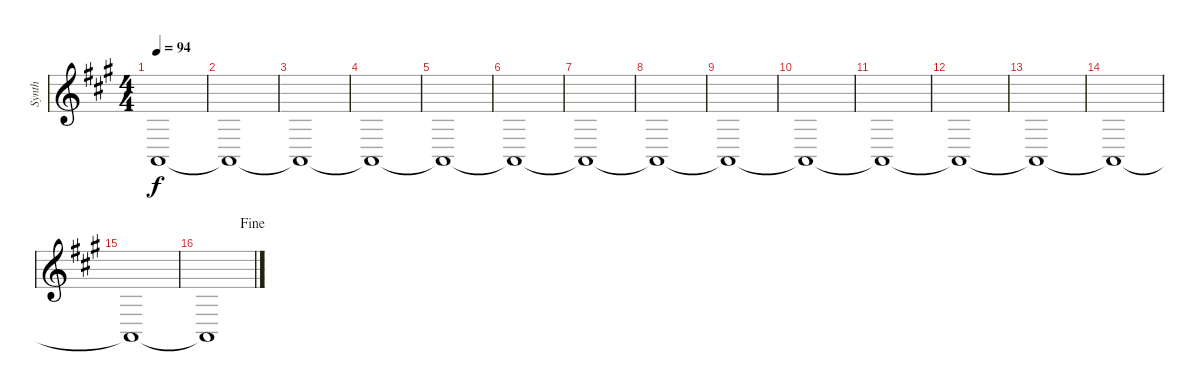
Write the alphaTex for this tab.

\track ("Synth" "Synth") {instrument fx7echoes}
\staff {score}
\tuning (E4 B3 G3 D3 A2 E2) {hide}
\ts (4 4)
\tempo 94
\clef g2
\ks a
0.5{t}.1{dy f} |
0.5{t}.1 |
0.5{t}.1 |
0.5{t}.1 |
0.5{t}.1 |
0.5{t}.1 |
0.5{t}.1 |
0.5{t}.1 |
0.5{t}.1 |
0.5{t}.1 |
0.5{t}.1 |
0.5{t}.1 |
0.5{t}.1 |
0.5{t}.1 |
0.5{t}.1 |
\jump fine
0.5{t}.1
